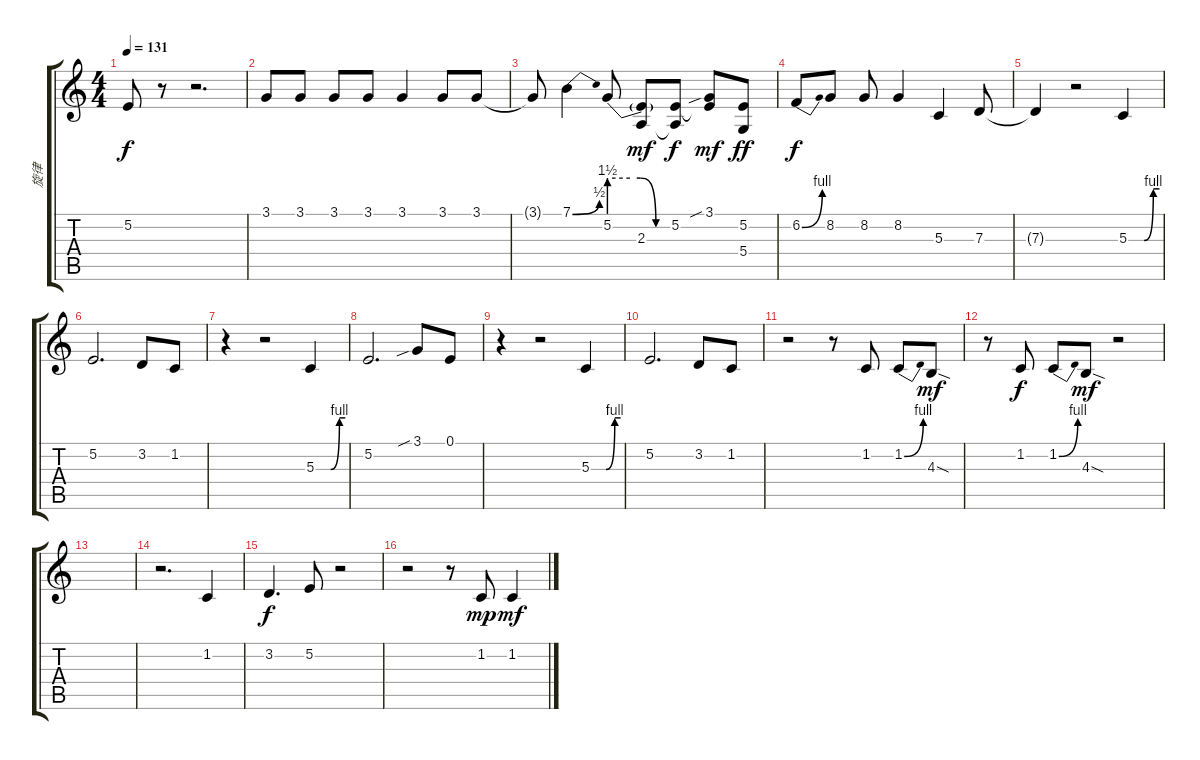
\track ("旋律" "旋律") {instrument acousticgrandpiano}
\staff {score tabs}
\tuning (E4 B3 G3 D3 A2 E2) {hide}
\ts (4 4)
\tempo 131
\clef g2
\ks c
5.2{t}.8{dy f} r.8 r.2{d} |
3.1.8 3.1.8 3.1.8 3.1.8 3.1.4 3.1.8 3.1.8 |
3.1{t}.8 7.1{be (bend 0 0 60 2)}.4 5.2{be (custom 0 6 20 6 30 6 45 0 60 0)}.8 (5.2{t} 2.3).8{dy mf} (5.2 2.3{t}).8{dy f} (3.1{sib} 5.2{t}).8{dy mf} (5.2 5.4).8{dy ff} |
6.2{be (bend 0 0 60 4)}.8{dy f} 8.2.8 8.2.8 8.2.4 5.3.4 7.3.8 |
7.3{t}.4 r.2 5.3{be (custom 0 0 20 0 25 0 30 0 48 4 60 4)}.4 |
5.2.2{d} 3.2.8 1.2.8 |
r.4 r.2 5.3{be (custom 0 0 20 0 25 0 30 0 48 4 60 4)}.4 |
5.2.2{d} 3.1{sib}.8 0.1.8 |
r.4 r.2 5.3{be (custom 0 0 20 0 25 0 30 0 48 4 60 4)}.4 |
5.2.2{d} 3.2.8 1.2.8 |
r.2 r.8 1.2.8 1.2{be (bend 0 0 60 4)}.8 4.3{sod}.8{dy mf} |
r.8{volume 8 balance 15} 1.2.8{txt "" dy f} 1.2{be (bend 0 0 60 4)}.8 4.3{sod}.8{dy mf} r.2 |
|
r.2{d} 1.2.4 |
3.2.4{d dy f} 5.2.8 r.2 |
r.2 r.8 1.2.8{dy mp} 1.2.4{dy mf}
